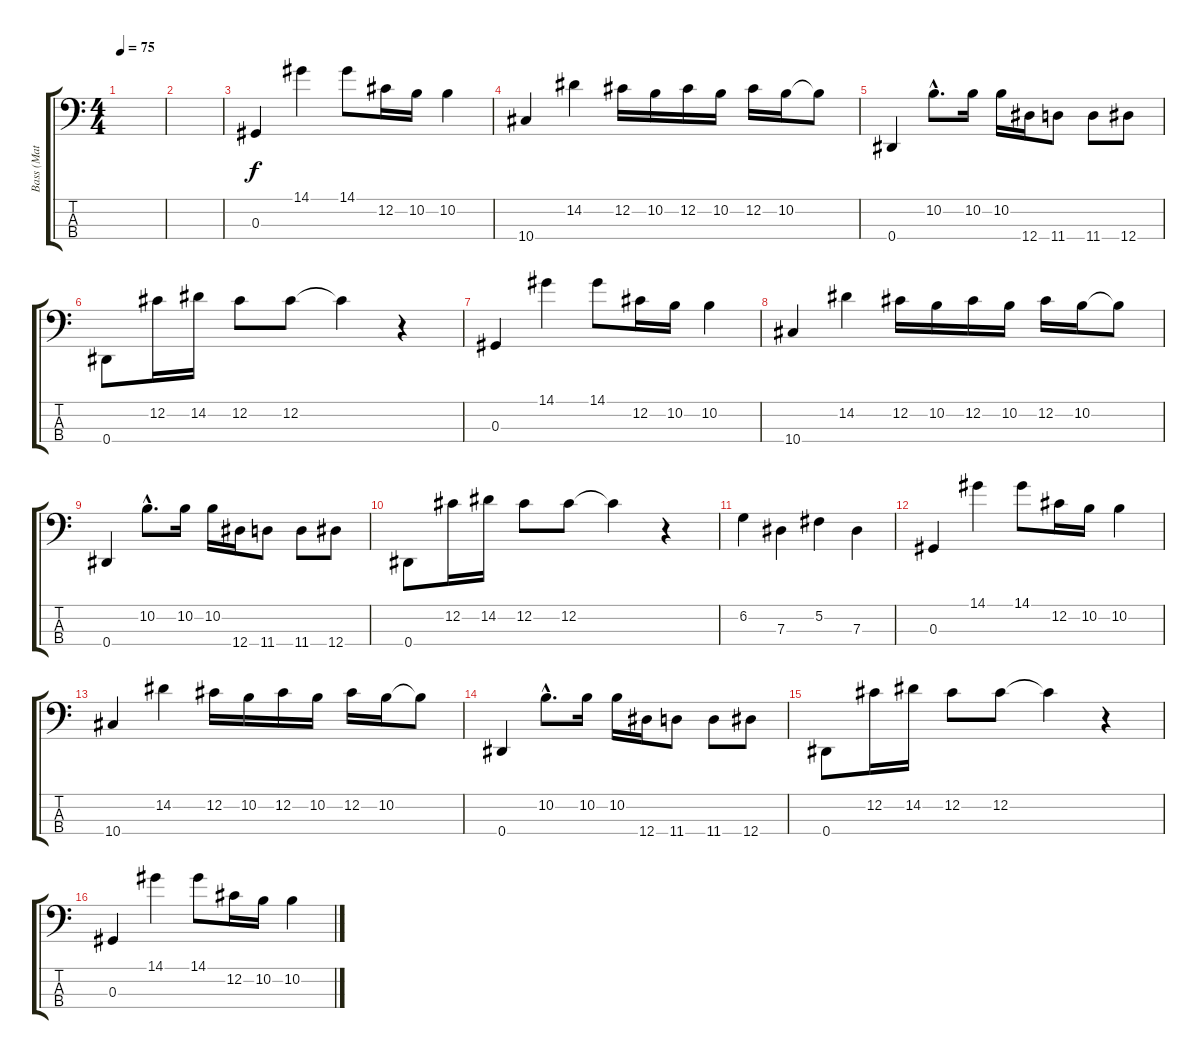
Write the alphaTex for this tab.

\track ("Bass (Mat Osman)" "Bass (Mat ") {instrument electricbassfinger}
\staff {score tabs}
\tuning (Gb2 Db2 Ab1 Eb1) {hide}
\ts (4 4)
\tempo 75
\clef f4
\ks c
|
|
0.3.4 14.1.4 14.1.8 12.2.16 10.2.16 10.2.4 |
10.4.4 14.2.4 12.2.16 10.2.16 12.2.16 10.2.16 12.2.16 10.2.16 10.2{t}.8 |
0.4.4 10.2{hac}.8{d} 10.2.16 10.2.16 12.4.16 11.4.8 11.4.8 12.4.8 |
0.4.8 12.2.16 14.2.16 12.2.8 12.2.8 12.2{t}.4 r.4 |
0.3.4 14.1.4 14.1.8 12.2.16 10.2.16 10.2.4 |
10.4.4 14.2.4 12.2.16 10.2.16 12.2.16 10.2.16 12.2.16 10.2.16 10.2{t}.8 |
0.4.4 10.2{hac}.8{d} 10.2.16 10.2.16 12.4.16 11.4.8 11.4.8 12.4.8 |
0.4.8 12.2.16 14.2.16 12.2.8 12.2.8 12.2{t}.4 r.4 |
6.2.4 7.3.4 5.2.4 7.3.4 |
0.3.4 14.1.4 14.1.8 12.2.16 10.2.16 10.2.4 |
10.4.4 14.2.4 12.2.16 10.2.16 12.2.16 10.2.16 12.2.16 10.2.16 10.2{t}.8 |
0.4.4 10.2{hac}.8{d} 10.2.16 10.2.16 12.4.16 11.4.8 11.4.8 12.4.8 |
0.4.8 12.2.16 14.2.16 12.2.8 12.2.8 12.2{t}.4 r.4 |
0.3.4 14.1.4 14.1.8 12.2.16 10.2.16 10.2.4
